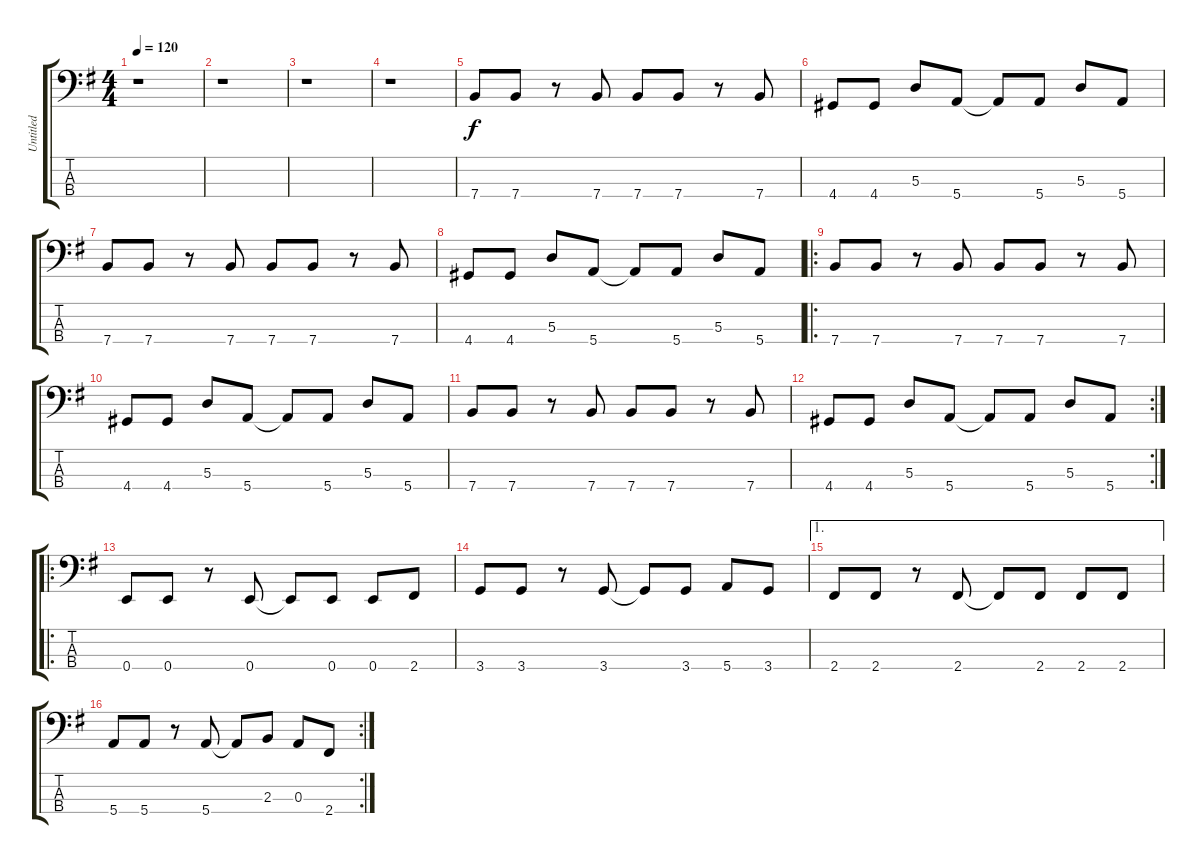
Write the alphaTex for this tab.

\track ("Untitled" "Untitled") {instrument electricbasspick}
\staff {score tabs}
\tuning (G2 D2 A1 E1) {hide}
\ts (4 4)
\tempo 120
\clef f4
\ks g
r.1{dy f instrument electricbasspick} |
r.1 |
r.1 |
r.1 |
7.4.8 7.4.8 r.8 7.4.8 7.4.8 7.4.8 r.8 7.4.8 |
4.4.8 4.4.8 5.3.8 5.4.8 5.4{t}.8 5.4.8 5.3.8 5.4.8 |
7.4.8 7.4.8 r.8 7.4.8 7.4.8 7.4.8 r.8 7.4.8 |
4.4.8 4.4.8 5.3.8 5.4.8 5.4{t}.8 5.4.8 5.3.8 5.4.8 |
\ro
7.4.8 7.4.8 r.8 7.4.8 7.4.8 7.4.8 r.8 7.4.8 |
4.4.8 4.4.8 5.3.8 5.4.8 5.4{t}.8 5.4.8 5.3.8 5.4.8 |
7.4.8 7.4.8 r.8 7.4.8 7.4.8 7.4.8 r.8 7.4.8 |
\rc 2
4.4.8 4.4.8 5.3.8 5.4.8 5.4{t}.8 5.4.8 5.3.8 5.4.8 |
\ro
0.4.8 0.4.8 r.8 0.4.8 0.4{t}.8 0.4.8 0.4.8 2.4.8 |
3.4.8 3.4.8 r.8 3.4.8 3.4{t}.8 3.4.8 5.4.8 3.4.8 |
\ae 1
2.4.8 2.4.8 r.8 2.4.8 2.4{t}.8 2.4.8 2.4.8 2.4.8 |
\rc 2
5.4.8 5.4.8 r.8 5.4.8 5.4{t}.8 2.3.8 0.3.8 2.4.8
